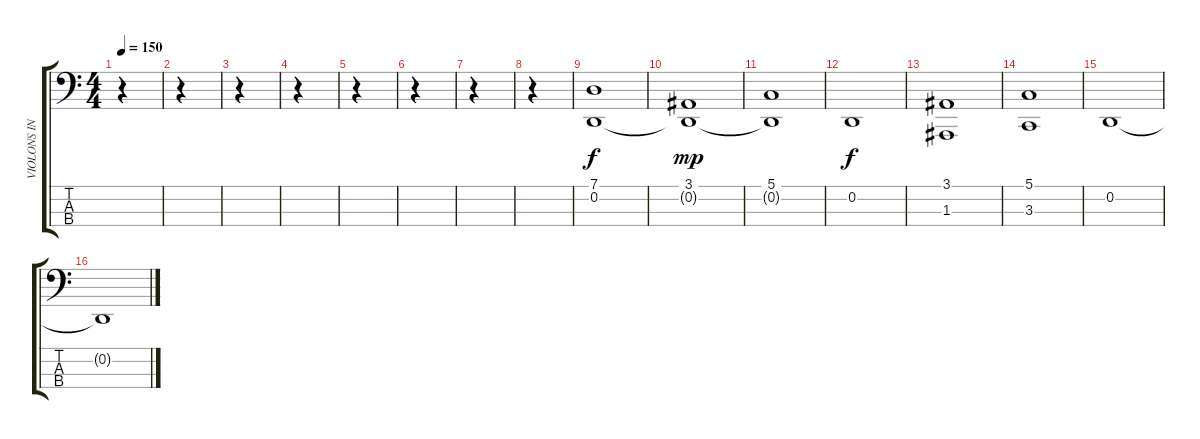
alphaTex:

\track ("VIOLONS INTRO" "VIOLONS IN") {instrument cello}
\staff {score tabs}
\tuning (G2 D2 A1 E1) {hide}
\ts (4 4)
\section ("" "")
\tempo 150
\clef f4
\ks c
r.4{dy f instrument cello} |
r.4 |
r.4 |
r.4 |
r.4 |
r.4 |
r.4 |
r.4 |
(7.1 0.2).1 |
(3.1 0.2{t}).1{dy mp} |
(5.1 0.2{t}).1 |
0.2.1{dy f} |
(3.1 1.3).1 |
(5.1 3.3).1 |
0.2.1 |
0.2{t}.1
